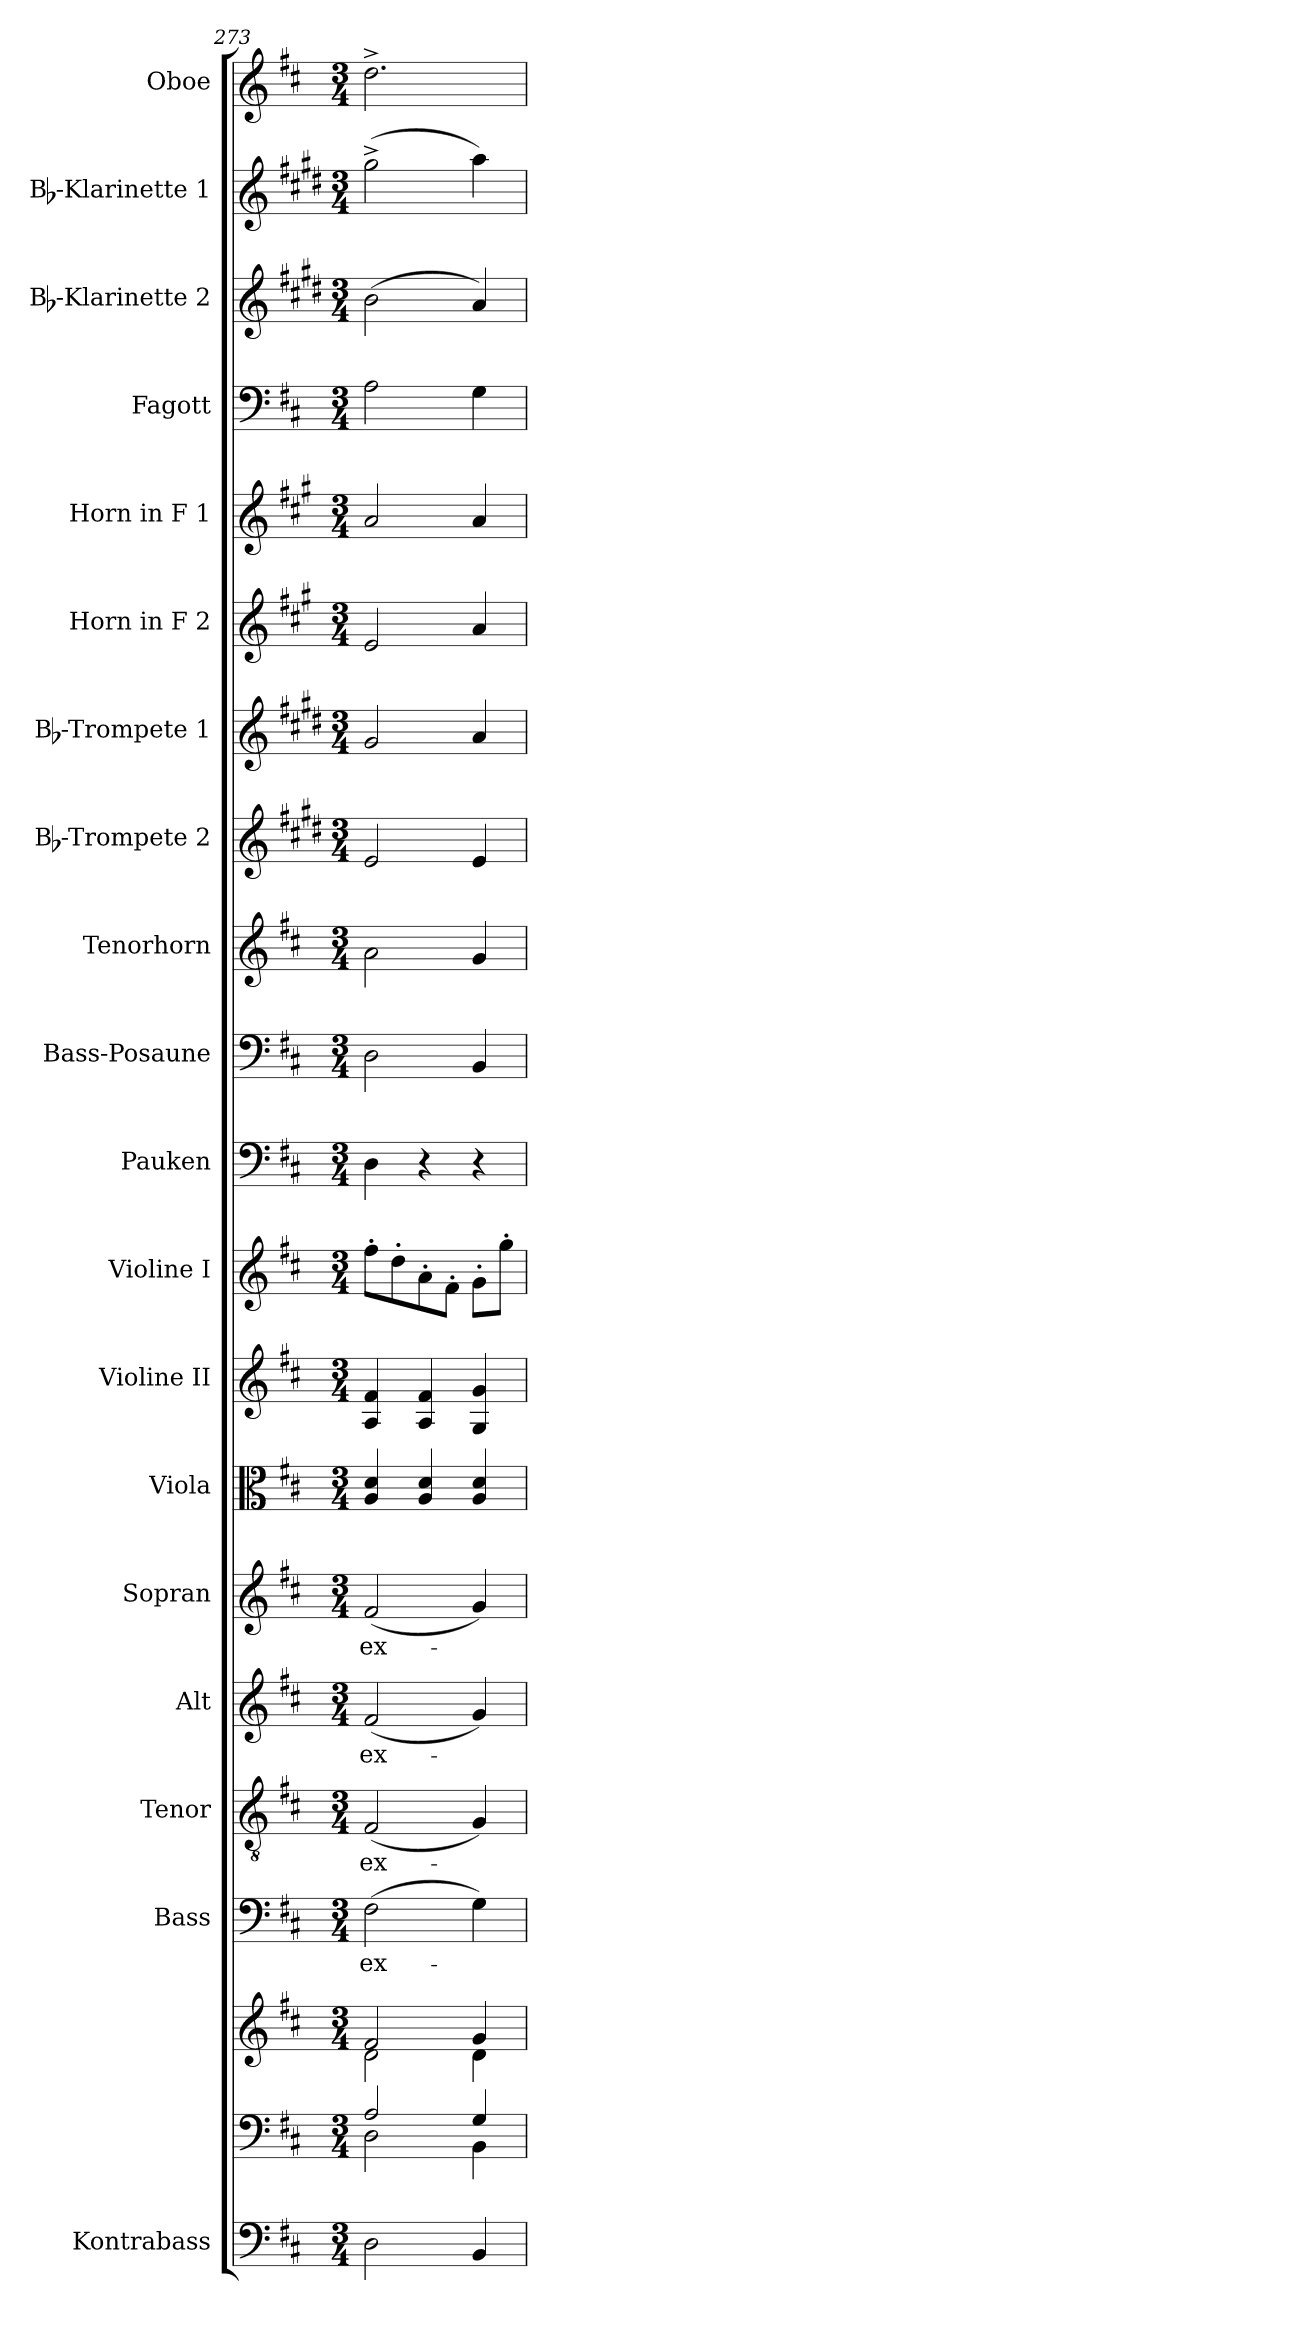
**kern	**kern	**kern	**kern	**text	**kern	**text	**kern	**text	**kern	**text	**kern	**kern	**kern	**kern	**kern	**kern	**kern	**kern	**kern	**kern	**kern	**kern	**kern	**kern
*part20	*part19	*part19	*part18	*part18	*part17	*part17	*part16	*part16	*part15	*part15	*part14	*part13	*part12	*part11	*part10	*part9	*part8	*part7	*part6	*part5	*part4	*part3	*part2	*part1
*staff21	*staff20	*staff19	*staff18	*staff18	*staff17	*staff17	*staff16	*staff16	*staff15	*staff15	*staff14	*staff13	*staff12	*staff11	*staff10	*staff9	*staff8	*staff7	*staff6	*staff5	*staff4	*staff3	*staff2	*staff1
*I"Kontrabass	*	*	*I"Bass	*	*I"Tenor	*	*I"Alt	*	*I"Sopran	*	*I"Viola	*I"Violine II	*I"Violine I	*I"Pauken	*I"Bass-Posaune	*I"Tenorhorn	*I"Bb-Trompete 2	*I"Bb-Trompete 1	*I"Horn in F 2	*I"Horn in F 1	*I"Fagott	*I"Bb-Klarinette 2	*I"Bb-Klarinette 1	*I"Oboe
*I'Kb.	*	*	*I'B.	*	*I'T.	*	*I'A.	*	*I'S.	*	*I'Vla.	*I'Vl. II	*I'Vl. I	*I'Pk.	*I'B. Pos.	*I'T. Hrn.	*I'Bb Trp. 2	*I'Bb Trp. 1	*	*	*I'Fg.	*I'Bb Kl. 2	*I'Bb Kl. 1	*I'Ob.
*clefF4	*clefF4	*clefG2	*clefF4	*	*clefGv2	*	*clefG2	*	*clefG2	*	*clefC3	*clefG2	*clefG2	*clefF4	*clefF4	*clefG2	*clefG2	*clefG2	*clefG2	*clefG2	*clefF4	*clefG2	*clefG2	*clefG2
*ITrd7c12	*	*	*	*	*	*	*	*	*	*	*	*	*	*	*	*ITrd8c14	*ITrd1c2	*ITrd1c2	*ITrd4c7	*ITrd4c7	*	*ITrd1c2	*ITrd1c2	*
*k[f#c#]	*k[f#c#]	*k[f#c#]	*k[f#c#]	*	*k[f#c#]	*	*k[f#c#]	*	*k[f#c#]	*	*k[f#c#]	*k[f#c#]	*k[f#c#]	*k[f#c#]	*k[f#c#]	*k[f#c#]	*k[f#c#]	*k[f#c#]	*k[f#c#]	*k[f#c#]	*k[f#c#]	*k[f#c#]	*k[f#c#]	*k[f#c#]
*D:	*D:	*D:	*D:	*	*D:	*	*D:	*	*D:	*	*D:	*D:	*D:	*D:	*D:	*D:	*D:	*D:	*D:	*D:	*D:	*D:	*D:	*D:
*M3/4	*M3/4	*M3/4	*M3/4	*	*M3/4	*	*M3/4	*	*M3/4	*	*M3/4	*M3/4	*M3/4	*M3/4	*M3/4	*M3/4	*M3/4	*M3/4	*M3/4	*M3/4	*M3/4	*M3/4	*M3/4	*M3/4
=273	=273	=273	=273	=273	=273	=273	=273	=273	=273	=273	=273	=273	=273	=273	=273	=273	=273	=273	=273	=273	=273	=273	=273	=273
*	*^	*^	*	*	*	*	*	*	*	*	*	*	*	*	*	*	*	*	*	*	*	*	*	*
!	!	!	!	!	!	!LO:LY:b	!	!LO:LY:b	!	!LO:LY:b	!	!LO:LY:b	!	!	!	!	!	!	!	!	!	!	!	!	!	!
2DD\	2A/	2D\	2f#/	2d\	(>2F#\	ex-	(<2F#/	ex-	(<2f#/	ex-	(<2f#/	ex-	4A/ 4d/	4A/ 4f#/	8ff#'>\L	4D\	2D\	2A\	2d/	2f#/	2A/	2d/	2A\	(>2a\	(>2ff#^>\	2.dd^>\
.	.	.	.	.	.	.	.	.	.	.	.	.	.	.	8dd'>\	.	.	.	.	.	.	.	.	.	.	.
.	.	.	.	.	.	.	.	.	.	.	.	.	4A/ 4d/	4A/ 4f#/	8a'>\	4r	.	.	.	.	.	.	.	.	.	.
.	.	.	.	.	.	.	.	.	.	.	.	.	.	.	8f#'>\J	.	.	.	.	.	.	.	.	.	.	.
4BBB/	4G/	4BB\	4g/	4d\	4G\)	.	4G/)	.	4g/)	.	4g/)	.	4A/ 4d/	4G/ 4g/	8g'>\L	4r	4BB/	4G/	4d/	4g/	4d/	4d/	4G\	4g/)	4gg\)	.
.	.	.	.	.	.	.	.	.	.	.	.	.	.	.	8gg'>\J	.	.	.	.	.	.	.	.	.	.	.
*	*v	*v	*	*	*	*	*	*	*	*	*	*	*	*	*	*	*	*	*	*	*	*	*	*	*	*
*	*	*v	*v	*	*	*	*	*	*	*	*	*	*	*	*	*	*	*	*	*	*	*	*	*	*
=	=	=	=	=	=	=	=	=	=	=	=	=	=	=	=	=	=	=	=	=	=	=	=	=
*-	*-	*-	*-	*-	*-	*-	*-	*-	*-	*-	*-	*-	*-	*-	*-	*-	*-	*-	*-	*-	*-	*-	*-	*-
